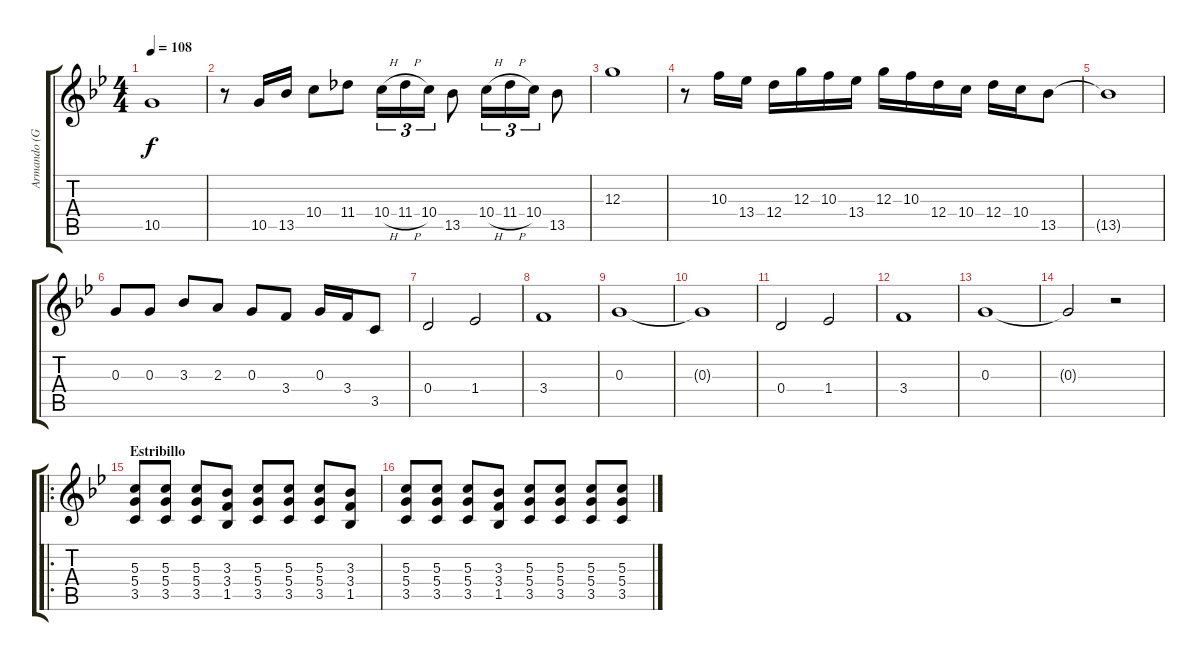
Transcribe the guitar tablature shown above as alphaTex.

\track ("Armando (Guitarra)" "Armando (G") {instrument distortionguitar}
\staff {score tabs}
\tuning (E4 B3 G3 D3 A2 E2) {hide}
\ts (4 4)
\tempo 108
\clef g2
\ks bb
10.5.1{dy f} |
r.8 10.5.16 13.5.16 10.4.8 11.4.8 10.4{h}.16{tu (3 2)} 11.4{h}.16{tu (3 2)} 10.4.16{tu (3 2)} 13.5.8 10.4{h}.16{tu (3 2)} 11.4{h}.16{tu (3 2)} 10.4.16{tu (3 2)} 13.5.8 |
12.3.1 |
r.8 10.3.16 13.4.16 12.4.16 12.3.16 10.3.16 13.4.16 12.3.16 10.3.16 12.4.16 10.4.16 12.4.16 10.4.16 13.5.8 |
13.5{t}.1 |
0.3.8 0.3.8 3.3.8 2.3.8 0.3.8 3.4.8 0.3.16 3.4.16 3.5.8 |
0.4.2 1.4.2 |
3.4.1 |
0.3.1 |
0.3{t}.1 |
0.4.2 1.4.2 |
3.4.1 |
0.3.1 |
0.3{t}.2 r.2 |
\ro
\section ("" "Estribillo")
(5.3 5.4 3.5).8 (5.3 5.4 3.5).8 (5.3 5.4 3.5).8 (3.3 3.4 1.5).8 (5.3 5.4 3.5).8 (5.3 5.4 3.5).8 (5.3 5.4 3.5).8 (3.3 3.4 1.5).8 |
(5.3 5.4 3.5).8 (5.3 5.4 3.5).8 (5.3 5.4 3.5).8 (3.3 3.4 1.5).8 (5.3 5.4 3.5).8 (5.3 5.4 3.5).8 (5.3 5.4 3.5).8 (5.3 5.4 3.5).8
